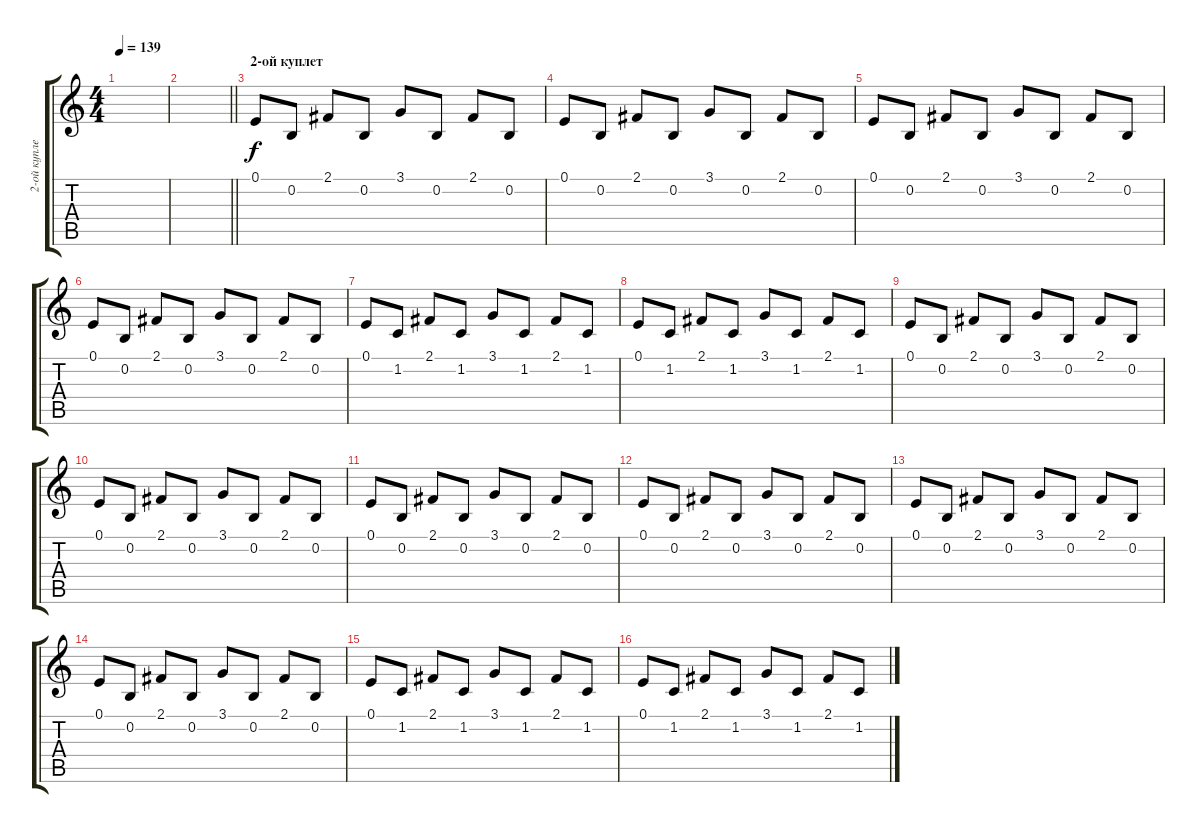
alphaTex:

\track ("2-ой куплет" "2-ой купле") {instrument fx1rain}
\staff {score tabs}
\tuning (E4 B3 G3 D3 A2 E2) {hide}
\ts (4 4)
\tempo 139
\clef g2
\ks c
|
\barLineRight lightlight
|
\section ("" "2-ой куплет")
0.1.8 0.2.8 2.1.8 0.2.8 3.1.8 0.2.8 2.1.8 0.2.8 |
0.1.8 0.2.8 2.1.8 0.2.8 3.1.8 0.2.8 2.1.8 0.2.8 |
0.1.8 0.2.8 2.1.8 0.2.8 3.1.8 0.2.8 2.1.8 0.2.8 |
0.1.8 0.2.8 2.1.8 0.2.8 3.1.8 0.2.8 2.1.8 0.2.8 |
0.1.8 1.2.8 2.1.8 1.2.8 3.1.8 1.2.8 2.1.8 1.2.8 |
0.1.8 1.2.8 2.1.8 1.2.8 3.1.8 1.2.8 2.1.8 1.2.8 |
0.1.8 0.2.8 2.1.8 0.2.8 3.1.8 0.2.8 2.1.8 0.2.8 |
0.1.8 0.2.8 2.1.8 0.2.8 3.1.8 0.2.8 2.1.8 0.2.8 |
0.1.8 0.2.8 2.1.8 0.2.8 3.1.8 0.2.8 2.1.8 0.2.8 |
0.1.8 0.2.8 2.1.8 0.2.8 3.1.8 0.2.8 2.1.8 0.2.8 |
0.1.8 0.2.8 2.1.8 0.2.8 3.1.8 0.2.8 2.1.8 0.2.8 |
0.1.8 0.2.8 2.1.8 0.2.8 3.1.8 0.2.8 2.1.8 0.2.8 |
0.1.8 1.2.8 2.1.8 1.2.8 3.1.8 1.2.8 2.1.8 1.2.8 |
0.1.8 1.2.8 2.1.8 1.2.8 3.1.8 1.2.8 2.1.8 1.2.8
